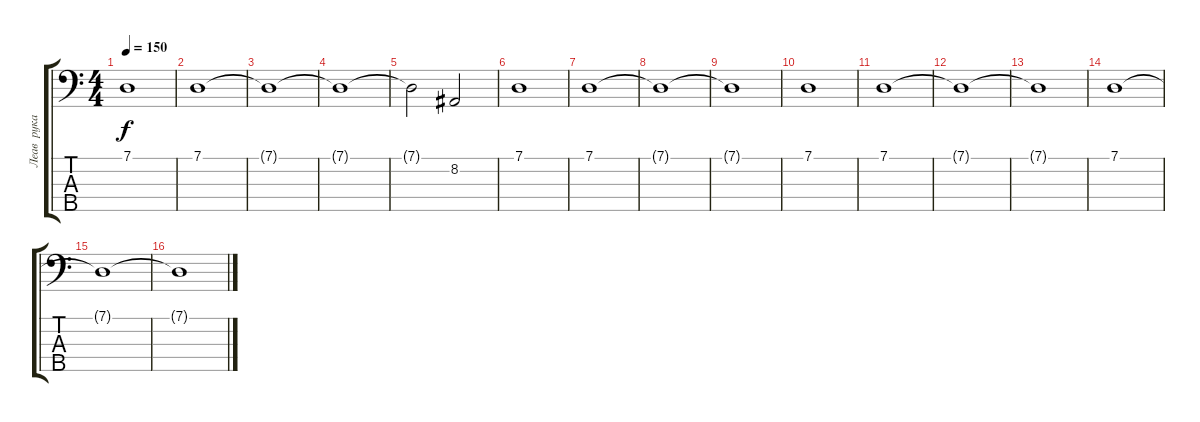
\track ("Леав  рука" "Леав  рука") {instrument stringensemble1}
\staff {score tabs}
\tuning (G2 D2 A1 E1 B0) {hide}
\ts (4 4)
\tempo 150
\clef f4
\ks c
7.1{t}.1{dy f} |
7.1.1 |
7.1{t}.1 |
7.1{t}.1 |
7.1{t}.2 8.2.2 |
7.1.1 |
7.1.1 |
7.1{t}.1 |
7.1{t}.1 |
7.1.1 |
7.1.1 |
7.1{t}.1 |
7.1{t}.1 |
7.1.1 |
7.1{t}.1 |
7.1{t}.1
